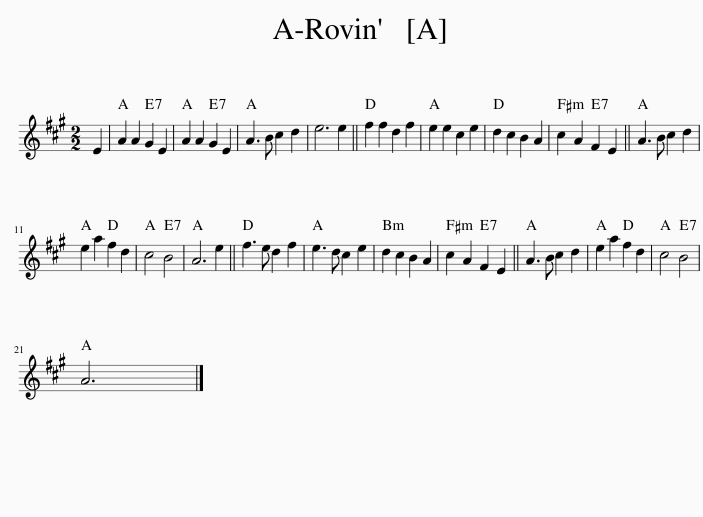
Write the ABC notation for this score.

X:1
L:1/8
M:2/2
I:linebreak $
K:A
V:1 treble
V:1
 E2 | A2 A2 G2 E2 | A2 A2 G2 E2 | A3 B c2 d2 | e6 e2 || %5
 f2 f2 d2 f2 | e2 e2 c2 e2 | d2 c2 B2 A2 | c2 A2 F2 E2 || A3 B c2 d2 |$ %10
 e2 a2 f2 d2 | c4 B4 | A6 e2 || f3 e d2 f2 | e3 d c2 e2 | %15
 d2 c2 B2 A2 | c2 A2 F2 E2 || A3 B c2 d2 | e2 a2 f2 d2 | c4 B4 |$ %20
 A6 |] %21
